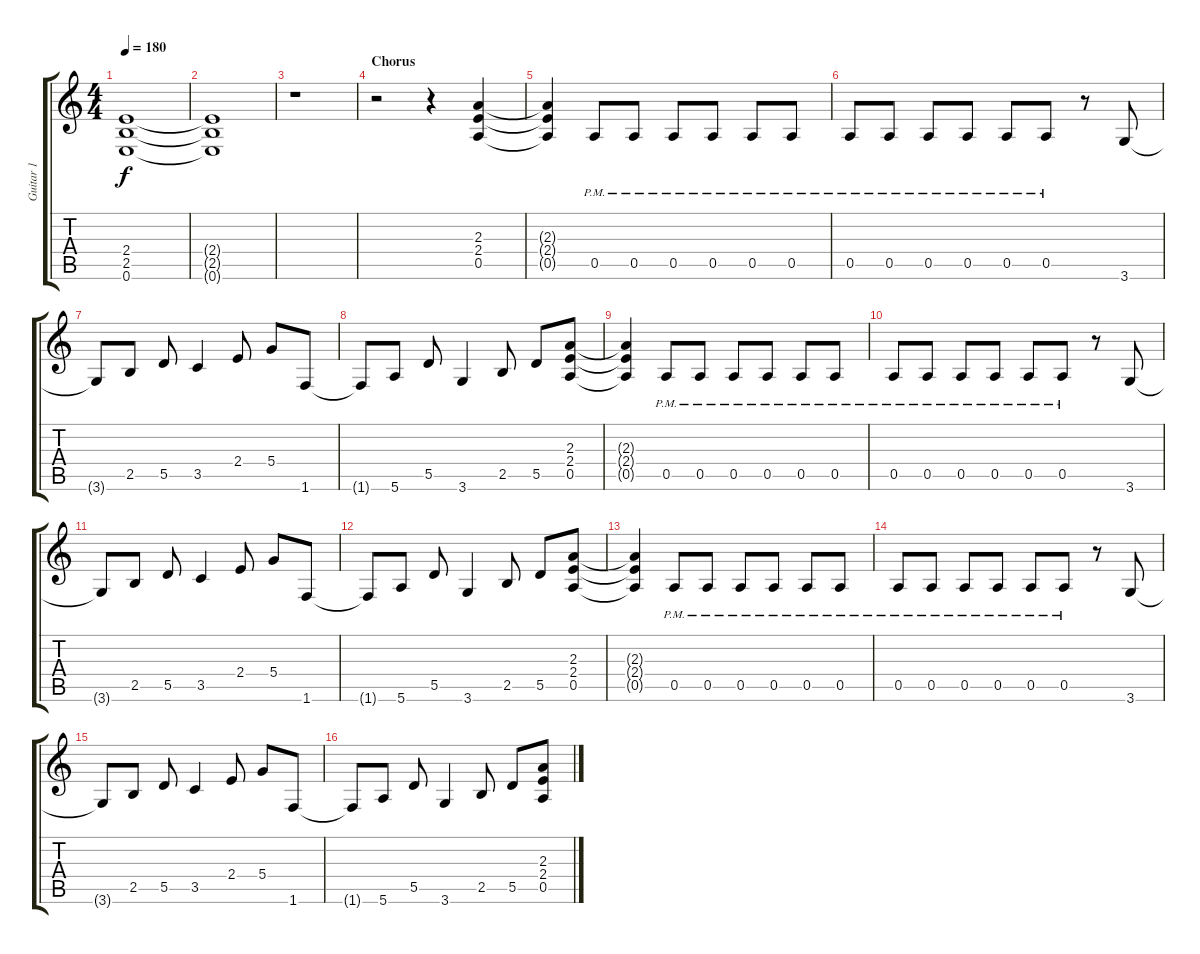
\track ("Guitar 1" "Guitar 1") {instrument distortionguitar}
\staff {score tabs}
\tuning (E4 B3 G3 D3 A2 E2) {hide}
\ts (4 4)
\tempo 180
\clef g2
\ks c
(2.4 2.5 0.6).1{dy f} |
(2.4{t} 2.5{t} 0.6{t}).1 |
r.1 |
\section ("" "Chorus")
r.2 r.4 (2.3 2.4 0.5).4 |
(2.3{t} 2.4{t} 0.5{t}).4 0.5{pm}.8 0.5{pm}.8 0.5{pm}.8 0.5{pm}.8 0.5{pm}.8 0.5{pm}.8 |
0.5{pm}.8 0.5{pm}.8 0.5{pm}.8 0.5{pm}.8 0.5{pm}.8 0.5{pm}.8 r.8 3.6.8 |
3.6{t}.8 2.5.8 5.5.8 3.5.4 2.4.8 5.4.8 1.6.8 |
1.6{t}.8 5.6.8 5.5.8 3.6.4 2.5.8 5.5.8 (2.3 2.4 0.5).8 |
(2.3{t} 2.4{t} 0.5{t}).4 0.5{pm}.8 0.5{pm}.8 0.5{pm}.8 0.5{pm}.8 0.5{pm}.8 0.5{pm}.8 |
0.5{pm}.8 0.5{pm}.8 0.5{pm}.8 0.5{pm}.8 0.5{pm}.8 0.5{pm}.8 r.8 3.6.8 |
3.6{t}.8 2.5.8 5.5.8 3.5.4 2.4.8 5.4.8 1.6.8 |
1.6{t}.8 5.6.8 5.5.8 3.6.4 2.5.8 5.5.8 (2.3 2.4 0.5).8 |
(2.3{t} 2.4{t} 0.5{t}).4 0.5{pm}.8 0.5{pm}.8 0.5{pm}.8 0.5{pm}.8 0.5{pm}.8 0.5{pm}.8 |
0.5{pm}.8 0.5{pm}.8 0.5{pm}.8 0.5{pm}.8 0.5{pm}.8 0.5{pm}.8 r.8 3.6.8 |
3.6{t}.8 2.5.8 5.5.8 3.5.4 2.4.8 5.4.8 1.6.8 |
1.6{t}.8 5.6.8 5.5.8 3.6.4 2.5.8 5.5.8 (2.3 2.4 0.5).8
